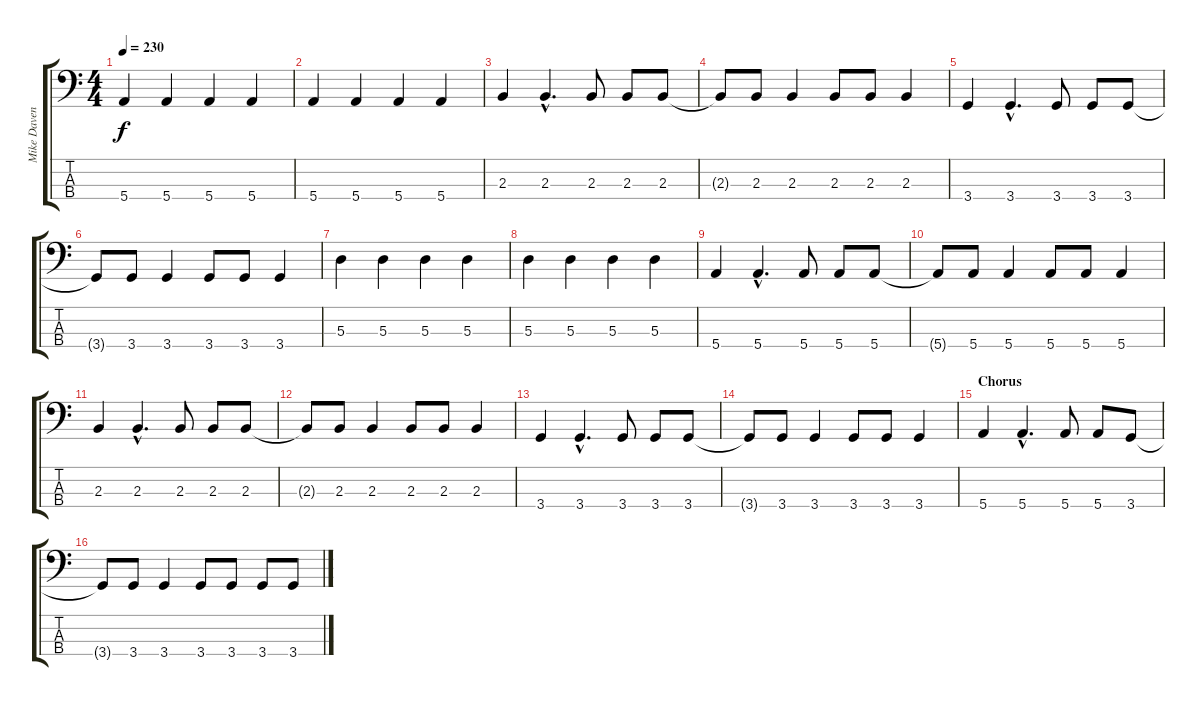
\track ("Mike Davenport" "Mike Daven") {instrument electricbasspick}
\staff {score tabs}
\tuning (G2 D2 A1 E1) {hide}
\ts (4 4)
\tempo 230
\clef f4
\ks c
5.4.4{dy f} 5.4.4 5.4.4 5.4.4 |
5.4.4 5.4.4 5.4.4 5.4.4 |
2.3.4 2.3{hac}.4{d} 2.3.8 2.3.8 2.3.8 |
2.3{t}.8 2.3.8 2.3.4 2.3.8 2.3.8 2.3.4 |
3.4.4 3.4{hac}.4{d} 3.4.8 3.4.8 3.4.8 |
3.4{t}.8 3.4.8 3.4.4 3.4.8 3.4.8 3.4.4 |
5.3.4 5.3.4 5.3.4 5.3.4 |
5.3.4 5.3.4 5.3.4 5.3.4 |
5.4.4 5.4{hac}.4{d} 5.4.8 5.4.8 5.4.8 |
5.4{t}.8 5.4.8 5.4.4 5.4.8 5.4.8 5.4.4 |
2.3.4 2.3{hac}.4{d} 2.3.8 2.3.8 2.3.8 |
2.3{t}.8 2.3.8 2.3.4 2.3.8 2.3.8 2.3.4 |
3.4.4 3.4{hac}.4{d} 3.4.8 3.4.8 3.4.8 |
3.4{t}.8 3.4.8 3.4.4 3.4.8 3.4.8 3.4.4 |
\section ("" "Chorus")
5.4.4 5.4{hac}.4{d} 5.4.8 5.4.8 3.4.8 |
3.4{t}.8 3.4.8 3.4.4 3.4.8 3.4.8 3.4.8 3.4.8
